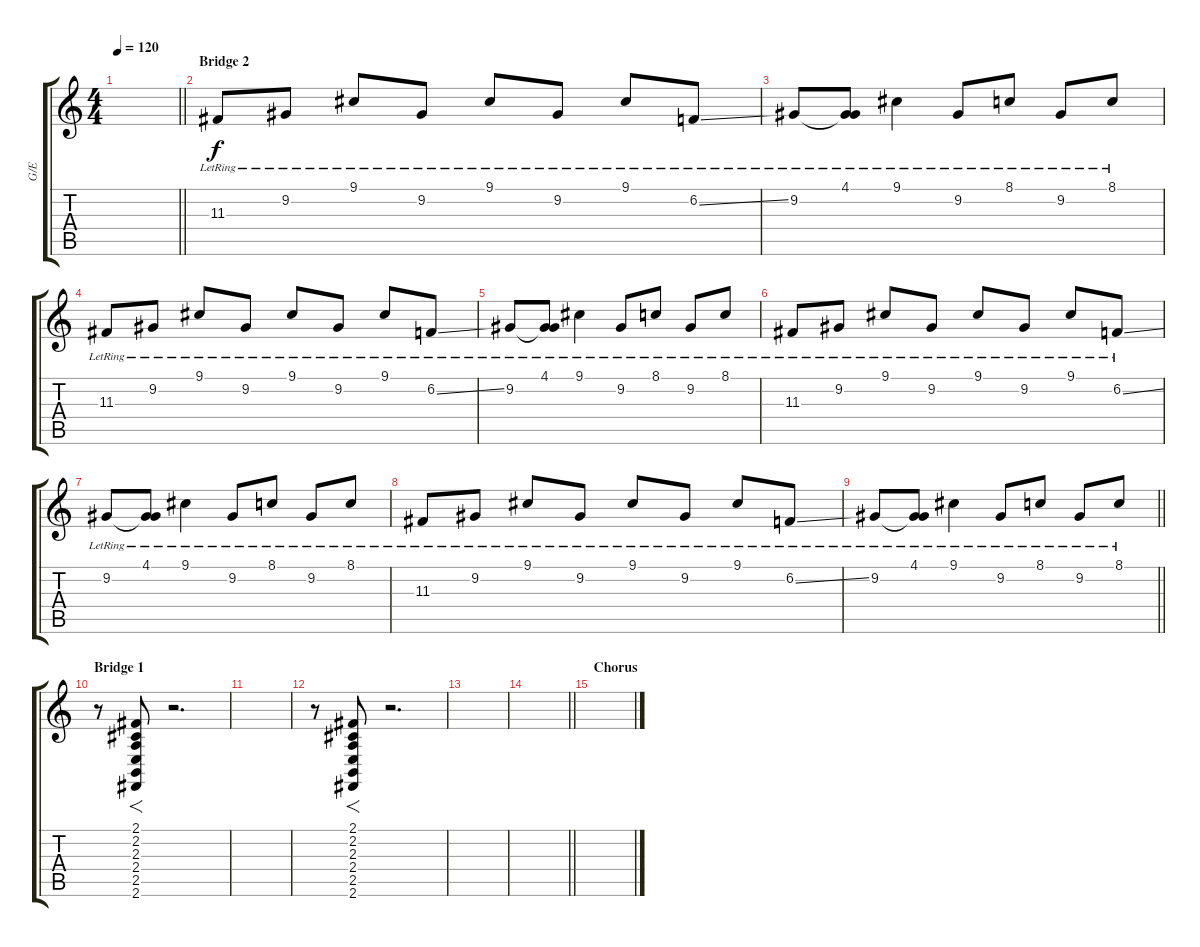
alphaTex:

\track ("G/E" "G/E") {instrument seashore}
\staff {score tabs}
\tuning (E4 B3 G3 D3 A2 E2) {hide}
\ts (4 4)
\tempo 120
\clef g2
\barLineRight lightlight
\ks c
|
\section ("" "Bridge 2")
11.3{lr}.8{volume 4 instrument electricguitarjazz} 9.2{lr}.8 9.1{lr}.8 9.2{lr}.8 9.1{lr}.8 9.2{lr}.8 9.1{lr}.8 6.2{ss lr}.8 |
9.2{lr}.8 (4.1{lr} 9.2{t}).8 9.1{lr}.4 9.2{lr}.8 8.1{lr}.8 9.2{lr}.8 8.1{lr}.8 |
11.3{lr}.8 9.2{lr}.8 9.1{lr}.8 9.2{lr}.8 9.1{lr}.8 9.2{lr}.8 9.1{lr}.8 6.2{ss lr}.8 |
9.2{lr}.8 (4.1{lr} 9.2{t}).8 9.1{lr}.4 9.2{lr}.8 8.1{lr}.8 9.2{lr}.8 8.1{lr}.8 |
11.3{lr}.8 9.2{lr}.8 9.1{lr}.8 9.2{lr}.8 9.1{lr}.8 9.2{lr}.8 9.1{lr}.8 6.2{ss lr}.8 |
9.2{lr}.8 (4.1{lr} 9.2{t}).8 9.1{lr}.4 9.2{lr}.8 8.1{lr}.8 9.2{lr}.8 8.1{lr}.8 |
11.3{lr}.8 9.2{lr}.8 9.1{lr}.8 9.2{lr}.8 9.1{lr}.8 9.2{lr}.8 9.1{lr}.8 6.2{ss lr}.8 |
\barLineRight lightlight
9.2{lr}.8 (4.1{lr} 9.2{t}).8 9.1{lr}.4 9.2{lr}.8 8.1{lr}.8 9.2{lr}.8 8.1{lr}.8 |
\section ("" "Bridge 1")
r.8{volume 13 instrument seashore} (2.1 2.2 2.3 2.4 2.5 2.6).8{f} r.2{d} |
|
r.8 (2.1 2.2 2.3 2.4 2.5 2.6).8{f} r.2{d} |
|
\barLineRight lightlight
|
\section ("" "Chorus")
